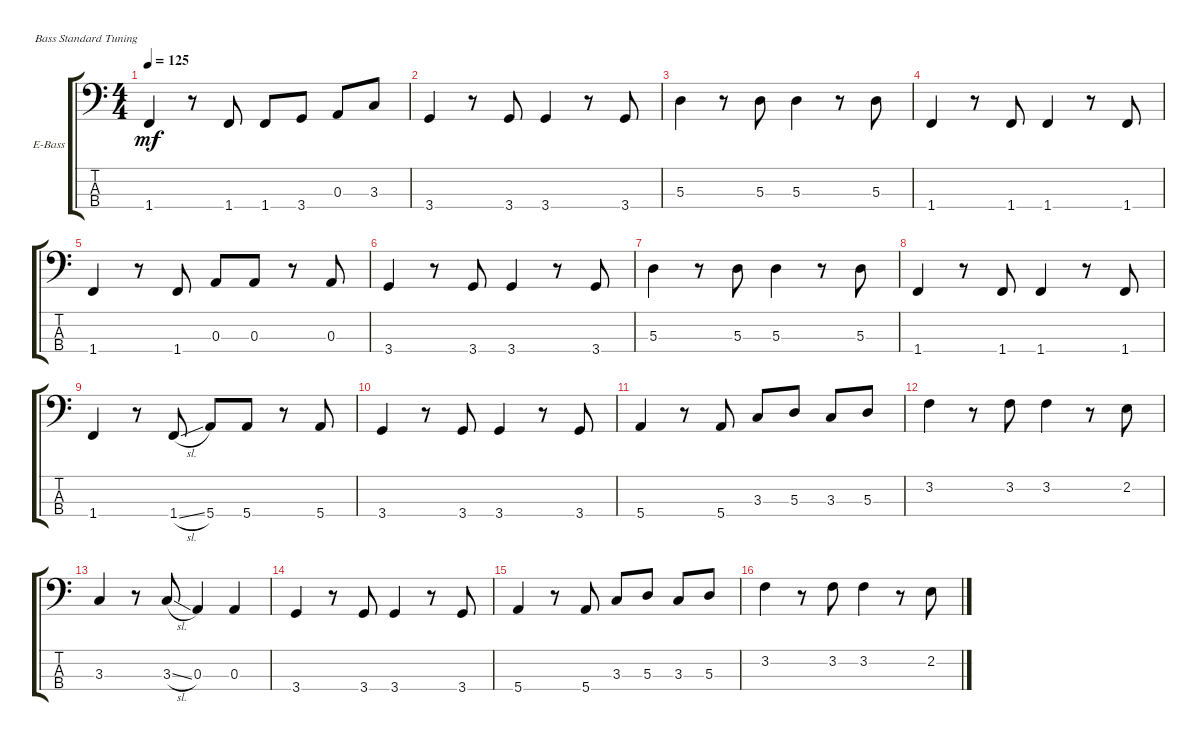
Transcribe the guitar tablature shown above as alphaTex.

\defaultSystemsLayout 4
\bracketExtendMode groupsimilarinstruments
\firstSystemTrackNameOrientation horizontal
\otherSystemsTrackNameOrientation horizontal
\track ("Electric Bass" "E-Bass") {instrument electricbassfinger}
\staff {score tabs}
\tuning (G2 D2 A1 E1)
\ts (4 4)
\tempo 125
\clef f4
\ks c
1.4.4{dy mf} r.8 1.4.8 1.4.8 3.4.8 0.3.8 3.3.8 |
3.4.4 r.8 3.4.8 3.4.4 r.8 3.4.8 |
5.3.4 r.8 5.3.8 5.3.4 r.8 5.3.8 |
1.4.4 r.8 1.4.8 1.4.4 r.8 1.4.8 |
1.4.4 r.8 1.4.8 0.3.8 0.3.8 r.8 0.3.8 |
3.4.4 r.8 3.4.8 3.4.4 r.8 3.4.8 |
5.3.4 r.8 5.3.8 5.3.4 r.8 5.3.8 |
1.4.4 r.8 1.4.8 1.4.4 r.8 1.4.8 |
1.4.4 r.8 1.4{sl}.8 5.4.8 5.4.8 r.8 5.4.8 |
3.4.4 r.8 3.4.8 3.4.4 r.8 3.4.8 |
5.4.4 r.8 5.4.8 3.3.8 5.3.8 3.3.8 5.3.8 |
3.2.4 r.8 3.2.8 3.2.4 r.8 2.2.8 |
3.3.4 r.8 3.3{sl}.8 0.3.4 0.3.4 |
3.4.4 r.8 3.4.8 3.4.4 r.8 3.4.8 |
5.4.4 r.8 5.4.8 3.3.8 5.3.8 3.3.8 5.3.8 |
3.2.4 r.8 3.2.8 3.2.4 r.8 2.2.8
